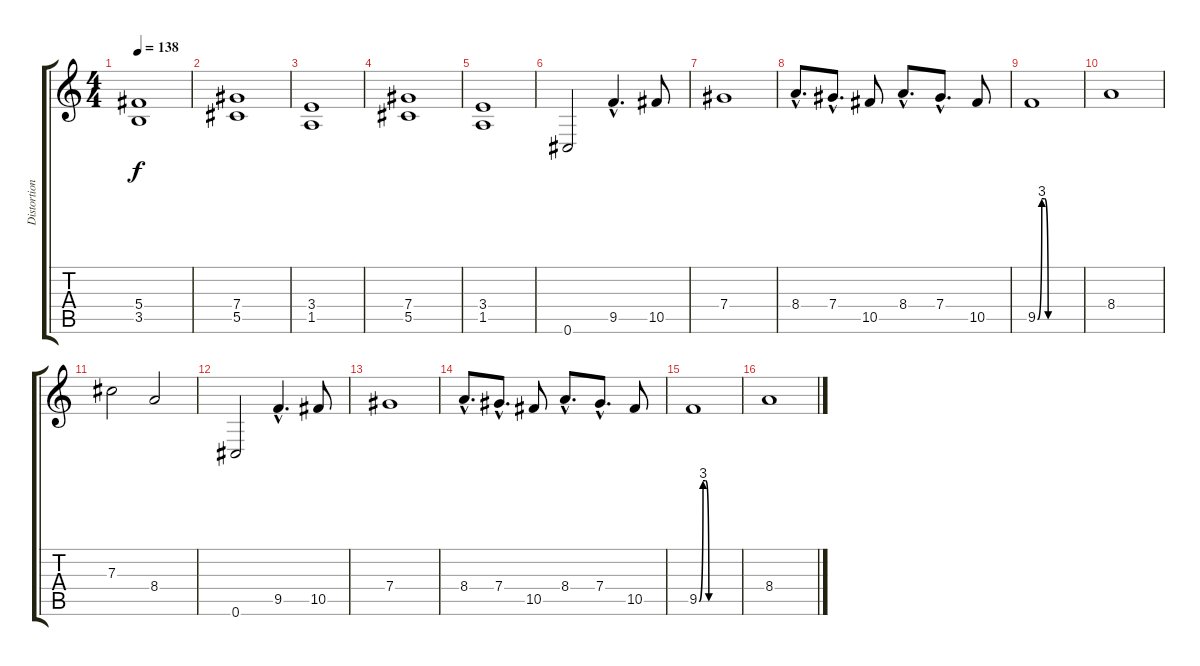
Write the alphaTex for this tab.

\track ("Distortion Guitar" "Distortion") {instrument distortionguitar}
\staff {score tabs}
\tuning (Eb4 Bb3 Gb3 Db3 Ab2 Db2) {hide}
\ts (4 4)
\tempo 138
\clef g2
\ks c
(5.4 3.5).1{dy f} |
(7.4 5.5).1 |
(3.4 1.5).1 |
(7.4 5.5).1 |
(3.4 1.5).1 |
0.6.2{instrument overdrivenguitar} 9.5{hac}.4{d} 10.5.8 |
7.4.1 |
8.4{hac}.8{d} 7.4{hac}.8{d} 10.5.8 8.4{hac}.8{d} 7.4{hac}.8{d} 10.5.8 |
9.5{be (custom 0 0 6 12 10 12 15 0 30 0 45 0 60 0)}.1 |
8.4.1 |
7.3.2 8.4.2 |
0.6.2 9.5{hac}.4{d} 10.5.8 |
7.4.1 |
8.4{hac}.8{d} 7.4{hac}.8{d} 10.5.8 8.4{hac}.8{d} 7.4{hac}.8{d} 10.5.8 |
9.5{be (custom 0 0 6 12 10 12 15 0 30 0 45 0 60 0)}.1 |
8.4.1
